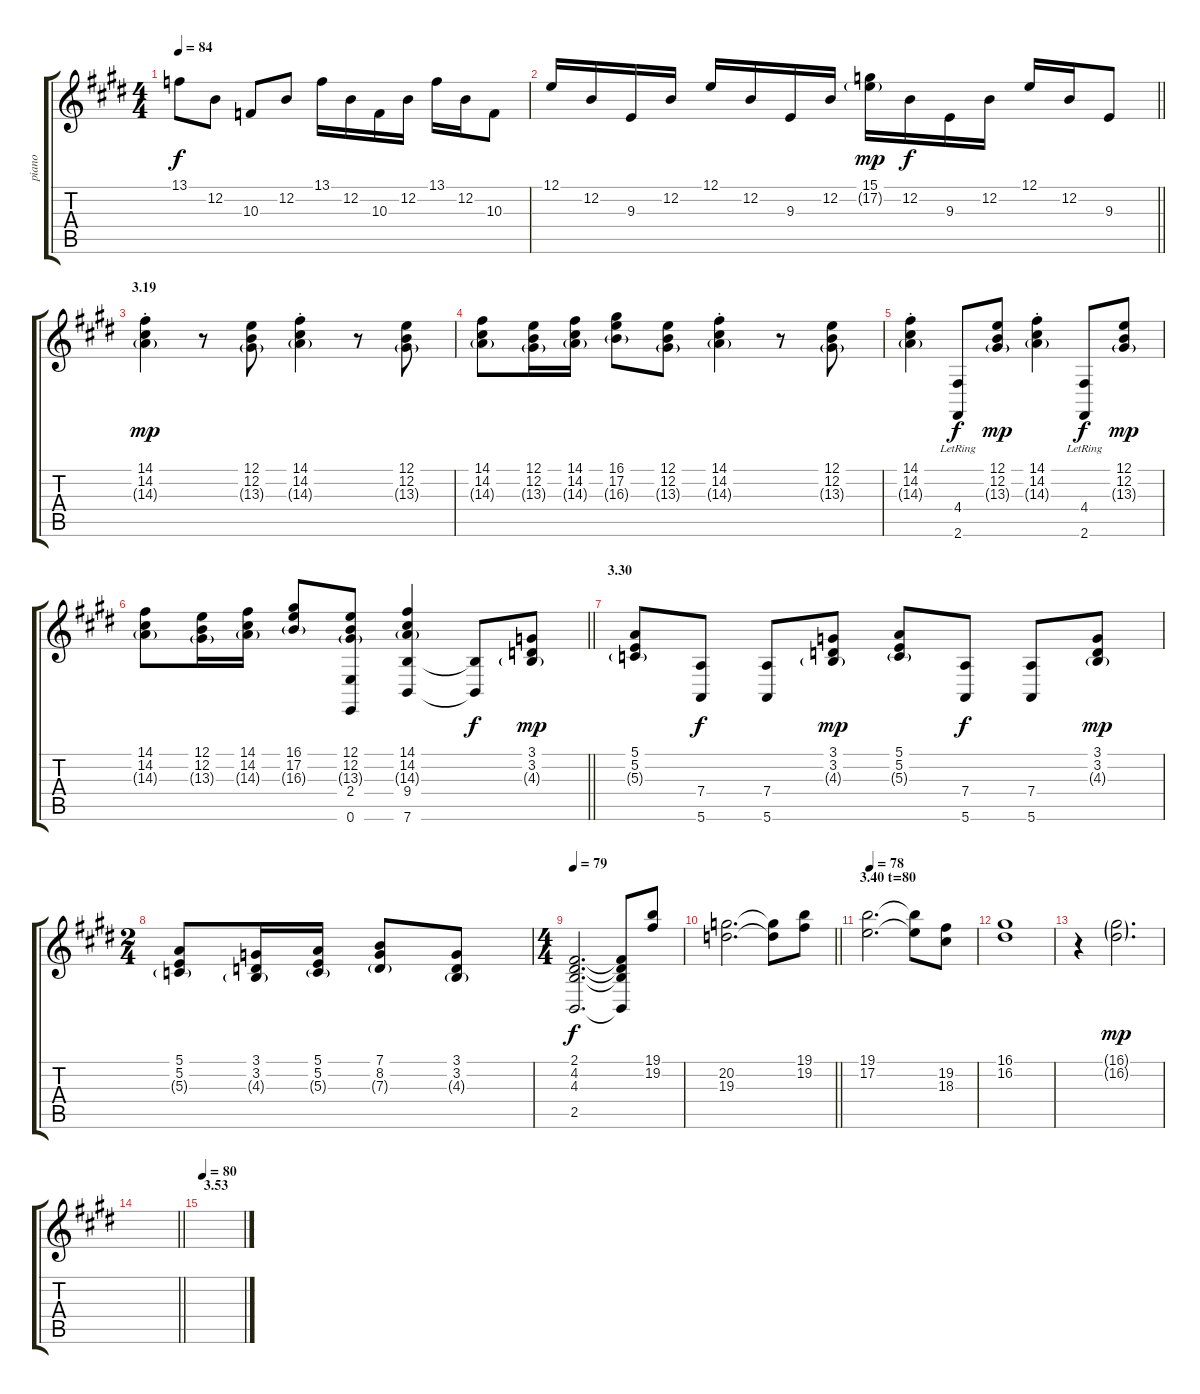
\track ("piano" "piano") {instrument brightacousticpiano}
\staff {score tabs}
\tuning (E4 B3 G3 D3 A2 E2) {hide}
\ts (4 4)
\tempo 84
\clef g2
\ks e
13.1.8{dy f} 12.2.8 10.3.8 12.2.8 13.1.16 12.2.16 10.3.16 12.2.16 13.1.16 12.2.16 10.3.8 |
\barLineRight lightlight
12.1.16 12.2.16 9.3.16 12.2.16 12.1.16 12.2.16 9.3.16 12.2.16 (15.1 17.2{g}).16{dy mp} 12.2.16{dy f} 9.3.16 12.2.16 12.1.16 12.2.16 9.3.8 |
\section ("" "3.19")
(14.1{st} 14.2{st} 14.3{g st}).4{dy mp} r.8 (12.1 12.2 13.3{g}).8 (14.1{st} 14.2{st} 14.3{g st}).4 r.8 (12.1 12.2 13.3{g}).8 |
(14.1 14.2 14.3{g}).8 (12.1 12.2 13.3{g}).16 (14.1 14.2 14.3{g}).16 (16.1 17.2 16.3{g}).8 (12.1 12.2 13.3{g}).8 (14.1{st} 14.2{st} 14.3{g st}).4 r.8 (12.1 12.2 13.3{g}).8 |
(14.1{st} 14.2{st} 14.3{g st}).4 (4.4{lr} 2.6{lr}).8{dy f} (12.1 12.2 13.3{g}).8{dy mp} (14.1{st} 14.2{st} 14.3{g st}).4 (4.4{lr} 2.6{lr}).8{dy f} (12.1 12.2 13.3{g}).8{dy mp} |
\barLineRight lightlight
(14.1 14.2 14.3{g}).8 (12.1 12.2 13.3{g}).16 (14.1 14.2 14.3{g}).16 (16.1 17.2 16.3{g}).8 (12.1 12.2 13.3{g} 2.4 0.6).8 (14.1 14.2 14.3{g} 9.4 7.6).4 (9.4{t} 7.6{t}).8{dy f} (3.1 3.2 4.3{g}).8{dy mp} |
\section ("" "3.30")
(5.1 5.2 5.3{g}).8 (7.4 5.6).8{dy f} (7.4 5.6).8 (3.1 3.2 4.3{g}).8{dy mp} (5.1 5.2 5.3{g}).8 (7.4 5.6).8{dy f} (7.4 5.6).8 (3.1 3.2 4.3{g}).8{dy mp} |
\ts (2 4)
(5.1 5.2 5.3{g}).8 (3.1 3.2 4.3{g}).16 (5.1 5.2 5.3{g}).16 (7.1 8.2 7.3{g}).8 (3.1 3.2 4.3{g}).8 |
\ts (4 4)
\tempo 79
(2.1 4.2 4.3 2.5).2{d dy f} (2.1{t} 4.2{t} 4.3{t} 2.5{t}).8 (19.1 19.2).8 |
\barLineRight lightlight
(20.2 19.3).2{d} (20.2{t} 19.3{t}).8 (19.1 19.2).8 |
\section ("" "3.40 t=80")
\tempo (78 0.03125)
(19.1 17.2).2{d} (19.1{t} 17.2{t}).8 (19.2 18.3).8 |
(16.1 16.2).1 |
r.4 (16.1{g} 16.2{g}).2{d dy mp} |
\barLineRight lightlight
|
\section ("" "3.53")
\tempo 80
